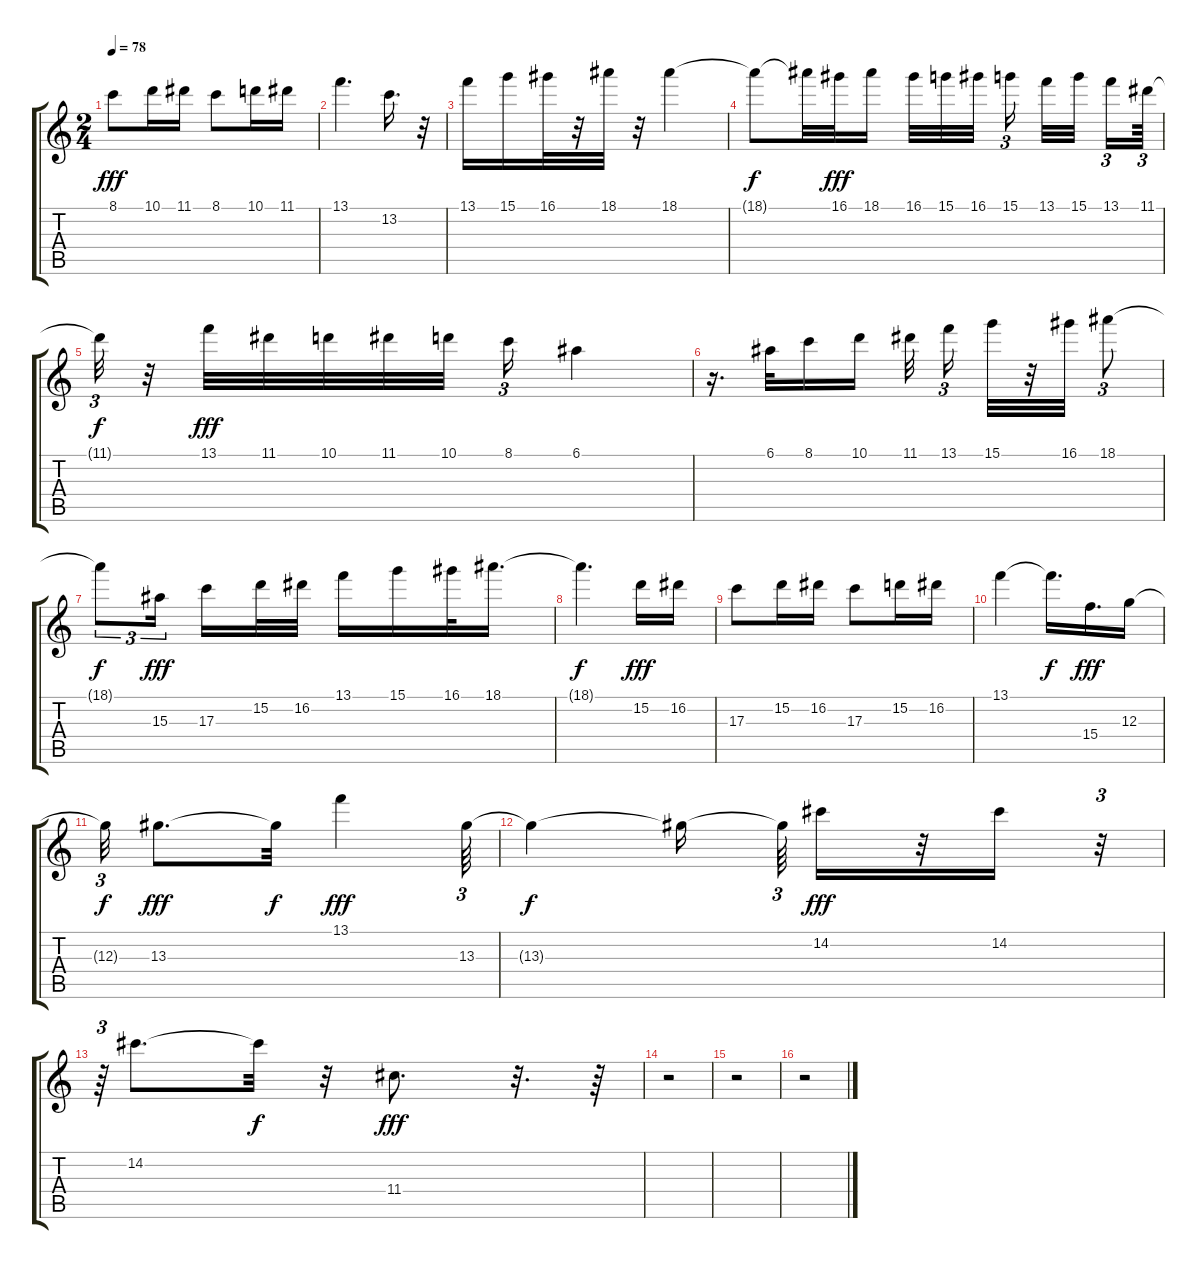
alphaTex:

\track "" {instrument distortionguitar}
\staff {score tabs}
\tuning (E4 B3 G3 D3 A2 E2) {hide}
\ts (2 4)
\tempo 78
\clef g2
\ks c
8.1.8{dy fff} 10.1.16 11.1.16 8.1.8 10.1.16 11.1.16 |
13.1.4{d} 13.2.16{d} r.32 |
13.1.16 15.1.16 16.1.32 r.32 18.1.32 r.32 18.1.4 |
18.1{t}.8{dy f} 18.1{t}.32 16.1.32{dy fff} 18.1.16 16.1.32 15.1.32 16.1.32{beam splitsecondary} 15.1.16{tu (3 2) beam splitsecondary} 13.1.32 15.1.32{beam splitsecondary} 13.1.16{tu (3 2)} 11.1.64{tu (3 2)} |
11.1{t}.32{tu (3 2) dy f} r.32 13.1.32{dy fff} 11.1.32 10.1.32 11.1.32 10.1.32{beam splitsecondary} 8.1.16{tu (3 2)} 6.1.4 |
r.16{d} 6.1.32 8.1.16 10.1.16 11.1.32{beam splitsecondary} 13.1.16{tu (3 2)} 15.1.32 r.32 16.1.32 18.1.8{tu (3 2)} |
18.1{t}.8{tu (3 2) dy f} 15.3.16{tu (3 2) dy fff beam splitsecondary} 17.3.16 15.2.32 16.2.32 13.1.16 15.1.16 16.1.32 18.1.16{d} |
18.1{t}.4{d dy f} 15.2.16{dy fff} 16.2.16 |
17.3.8 15.2.16 16.2.16 17.3.8 15.2.16 16.2.16 |
13.1.4 13.1{t}.16{d dy f} 15.4.16{d dy fff} 12.3.16 |
12.3{t}.32{tu (3 2) dy f} 13.3.8{d dy fff} 13.3{t}.32{dy f} 13.1.4{dy fff} 13.3.64{tu (3 2)} |
13.3{t}.4{dy f} 13.3{t}.16{beam splitsecondary} 13.3{t}.64{tu (3 2)} 14.2.16{dy fff} r.32 14.2.16 r.32{tu (3 2)} |
r.64{tu (3 2)} 14.2.8{d} 14.2{t}.32{dy f} r.32 11.4.8{d dy fff} r.32{d} r.64 |
r.2 |
r.2 |
r.2
